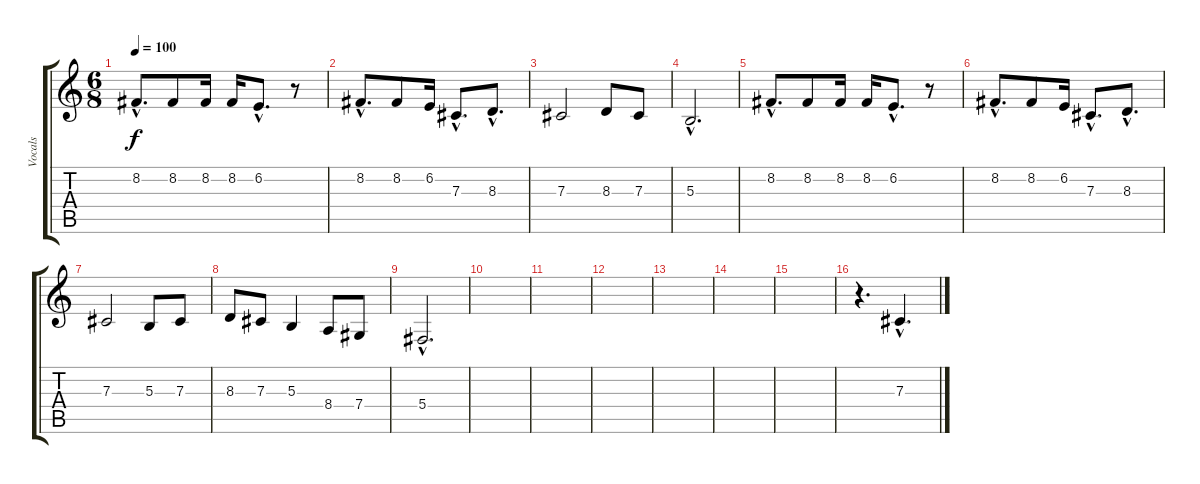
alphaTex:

\track ("Vocals" "Vocals") {instrument oboe}
\staff {score tabs}
\tuning (Eb4 Bb3 Gb3 Db3 Ab2 Db2) {hide}
\ts (6 8)
\tempo 100
\clef g2
\ks c
8.2{hac}.8{d dy f} 8.2.8 8.2.16 8.2.16 6.2{hac}.8{d} r.8 |
8.2{hac}.8{d} 8.2.8 6.2.16 7.3{hac}.8{d} 8.3{hac}.8{d} |
7.3.2 8.3.8 7.3.8 |
5.3{hac}.2{d} |
8.2{hac}.8{d} 8.2.8 8.2.16 8.2.16 6.2{hac}.8{d} r.8 |
8.2{hac}.8{d} 8.2.8 6.2.16 7.3{hac}.8{d} 8.3{hac}.8{d} |
7.3.2 5.3.8 7.3.8 |
8.3.8 7.3.8 5.3.4 8.4.8 7.4.8 |
5.4{hac}.2{d} |
|
|
|
|
|
|
r.4{d} 7.3{hac}.4{d}
